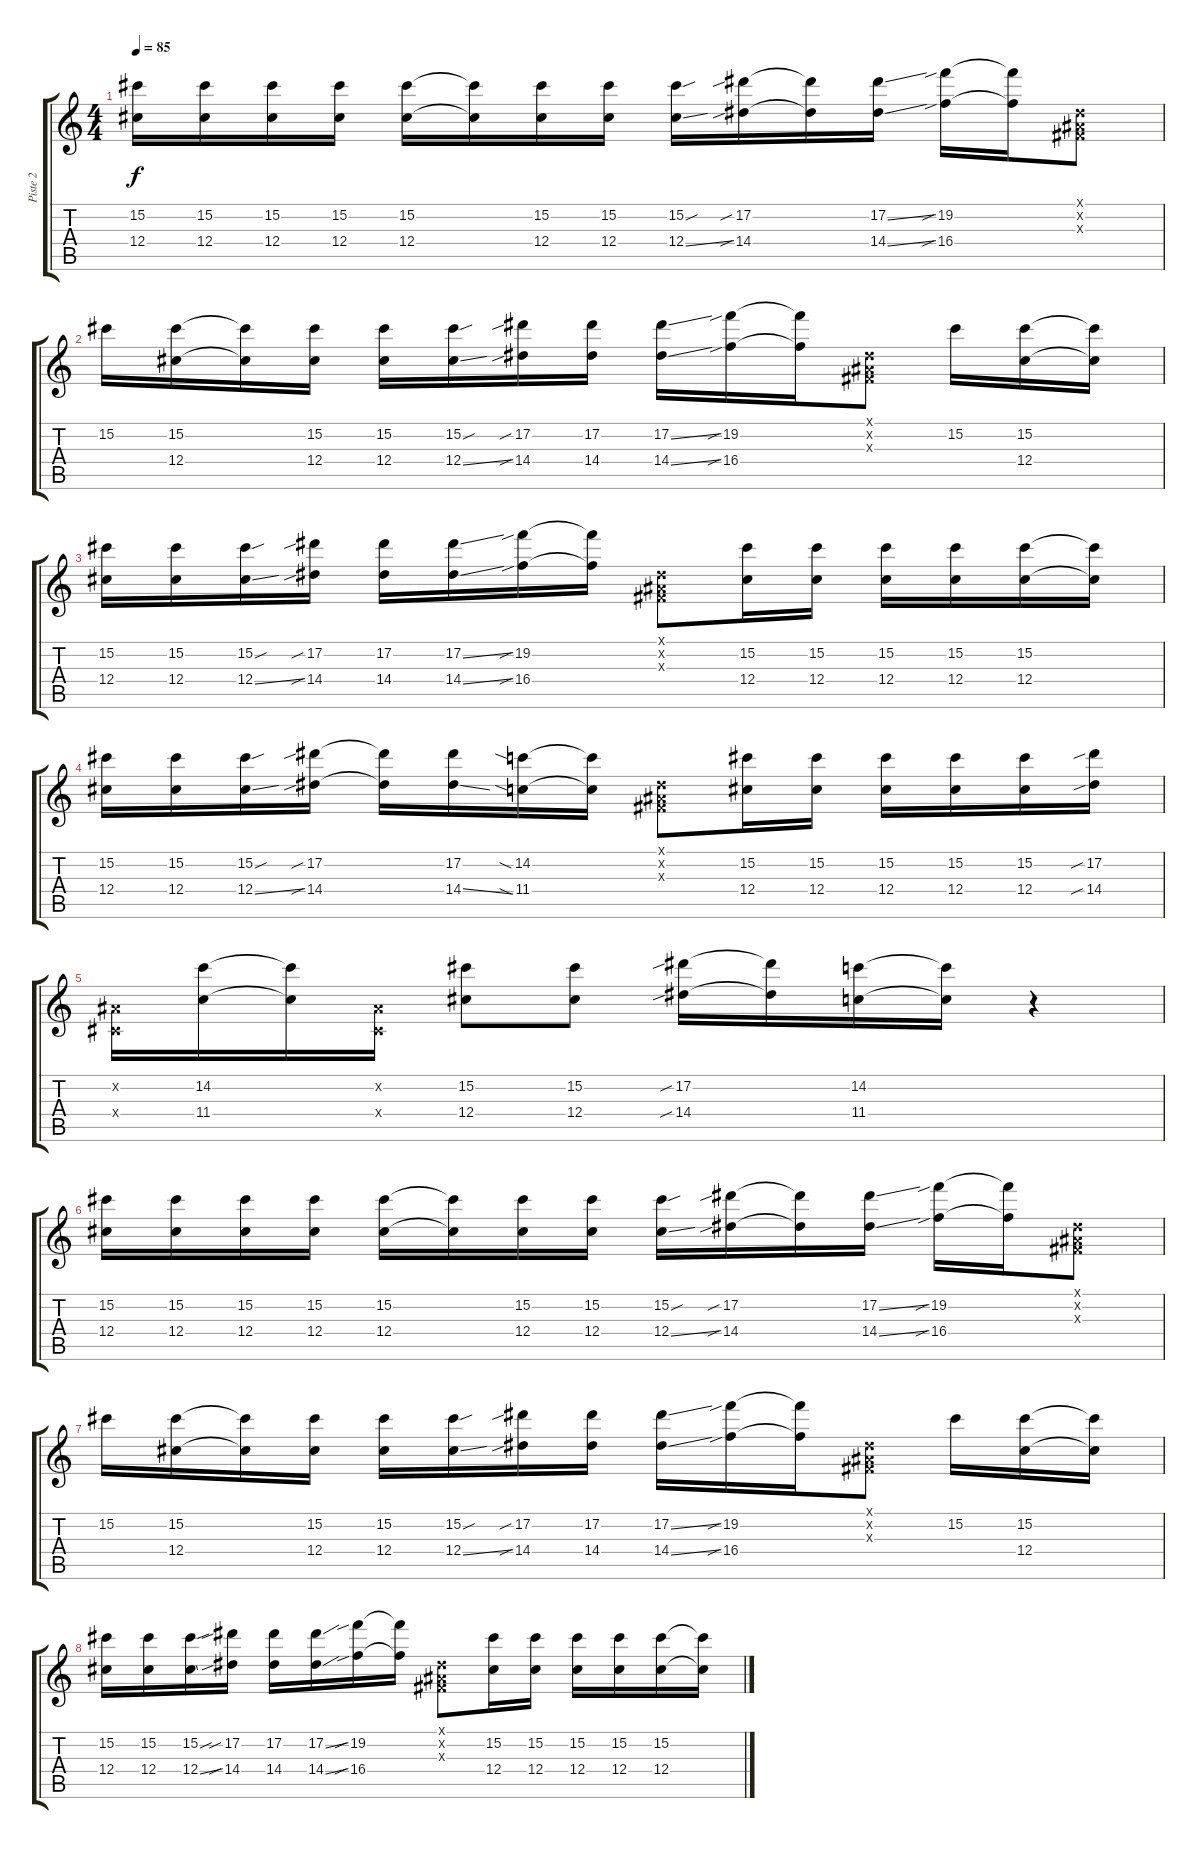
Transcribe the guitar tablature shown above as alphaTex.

\track ("Piste 2" "Piste 2") {instrument electricguitarjazz}
\staff {score tabs}
\tuning (Eb4 Bb3 Gb3 Db3 Ab2 Eb2) {hide}
\ts (4 4)
\tempo 85
\clef g2
\ks c
(15.2 12.4).16{dy f} (15.2 12.4).16 (15.2 12.4).16 (15.2 12.4).16 (15.2 12.4).16 (15.2{t} 12.4{t}).16 (15.2 12.4).16 (15.2 12.4).16 (15.2{sou} 12.4{ss}).16 (17.2{sib} 14.4{sib}).16 (17.2{t} 14.4{t}).16 (17.2{ss} 14.4{ss}).16 (19.2{sib} 16.4{sib}).16 (19.2{t} 16.4{t}).16 (0.1{x} 0.2{x} 0.3{x}).8 |
15.2.16 (15.2 12.4).16 (15.2{t} 12.4{t}).16 (15.2 12.4).16 (15.2 12.4).16 (15.2{sou} 12.4{ss}).16 (17.2{sib} 14.4{sib}).16 (17.2 14.4).16 (17.2{ss} 14.4{ss}).16 (19.2{sib} 16.4{sib}).16 (19.2{t} 16.4{t}).16 (0.1{x} 0.2{x} 0.3{x}).8 15.2.16 (15.2 12.4).16 (15.2{t} 12.4{t}).16 |
(15.2 12.4).16 (15.2 12.4).16 (15.2{sou} 12.4{ss}).16 (17.2{sib} 14.4{sib}).16 (17.2 14.4).16 (17.2{ss} 14.4{ss}).16 (19.2{sib} 16.4{sib}).16 (19.2{t} 16.4{t}).16 (0.1{x} 0.2{x} 0.3{x}).8 (15.2 12.4).16 (15.2 12.4).16 (15.2 12.4).16 (15.2 12.4).16 (15.2 12.4).16 (15.2{t} 12.4{t}).16 |
(15.2 12.4).16 (15.2 12.4).16 (15.2{sou} 12.4{ss}).16 (17.2{sib} 14.4{sib}).16 (17.2{t} 14.4{t}).16 (17.2 14.4{ss}).16 (14.2{sia} 11.4{sia}).16 (14.2{t} 11.4{t}).16 (0.1{x} 0.2{x} 0.3{x}).8 (15.2 12.4).16 (15.2 12.4).16 (15.2 12.4).16 (15.2 12.4).16 (15.2 12.4).16 (17.2{sib} 14.4{sib}).16 |
(0.2{x} 0.4{x}).16 (14.2 11.4).16 (14.2{t} 11.4{t}).16 (0.2{x} 0.4{x}).16 (15.2 12.4).8 (15.2 12.4).8 (17.2{sib} 14.4{sib}).16 (17.2{t} 14.4{t}).16 (14.2 11.4).16 (14.2{t} 11.4{t}).16 r.4 |
(15.2 12.4).16 (15.2 12.4).16 (15.2 12.4).16 (15.2 12.4).16 (15.2 12.4).16 (15.2{t} 12.4{t}).16 (15.2 12.4).16 (15.2 12.4).16 (15.2{sou} 12.4{ss}).16 (17.2{sib} 14.4{sib}).16 (17.2{t} 14.4{t}).16 (17.2{ss} 14.4{ss}).16 (19.2{sib} 16.4{sib}).16 (19.2{t} 16.4{t}).16 (0.1{x} 0.2{x} 0.3{x}).8 |
15.2.16 (15.2 12.4).16 (15.2{t} 12.4{t}).16 (15.2 12.4).16 (15.2 12.4).16 (15.2{sou} 12.4{ss}).16 (17.2{sib} 14.4{sib}).16 (17.2 14.4).16 (17.2{ss} 14.4{ss}).16 (19.2{sib} 16.4{sib}).16 (19.2{t} 16.4{t}).16 (0.1{x} 0.2{x} 0.3{x}).8 15.2.16 (15.2 12.4).16 (15.2{t} 12.4{t}).16 |
(15.2 12.4).16 (15.2 12.4).16 (15.2{sou} 12.4{ss}).16 (17.2{sib} 14.4{sib}).16 (17.2 14.4).16 (17.2{ss} 14.4{ss}).16 (19.2{sib} 16.4{sib}).16 (19.2{t} 16.4{t}).16 (0.1{x} 0.2{x} 0.3{x}).8 (15.2 12.4).16 (15.2 12.4).16 (15.2 12.4).16 (15.2 12.4).16 (15.2 12.4).16 (15.2{t} 12.4{t}).16
